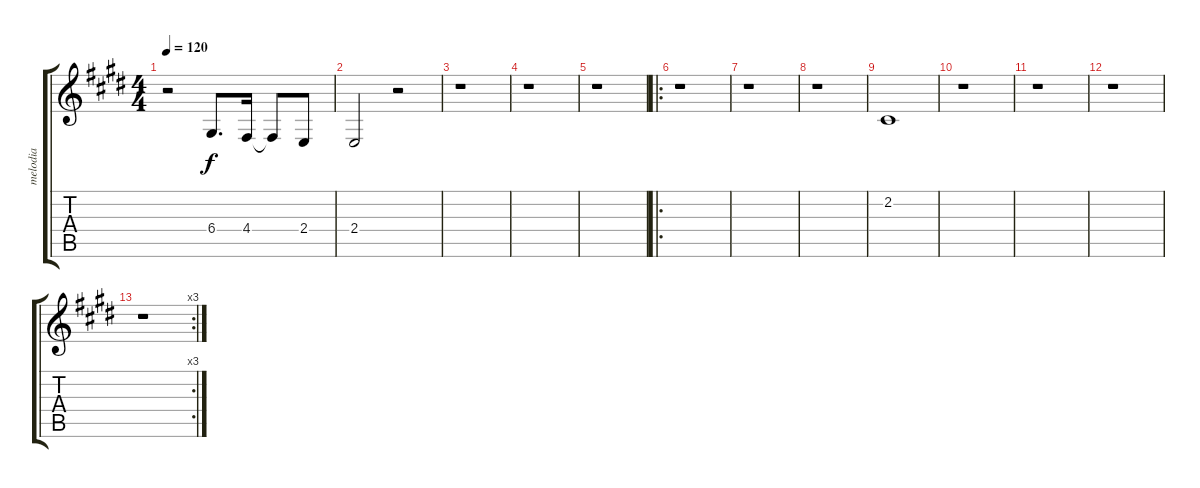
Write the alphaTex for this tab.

\track ("melodia" "melodia") {instrument flute}
\staff {score tabs}
\tuning (E4 B3 G3 D3 A2 E2) {hide}
\ts (4 4)
\tempo 120
\clef g2
\ks e
r.2{dy f} 6.4.8{d} 4.4.16 4.4{t}.8 2.4.8 |
2.4.2 r.2 |
r.1 |
r.1 |
r.1 |
\ro
r.1 |
r.1 |
r.1 |
2.2.1 |
r.1 |
r.1 |
r.1 |
\rc 3
r.1
